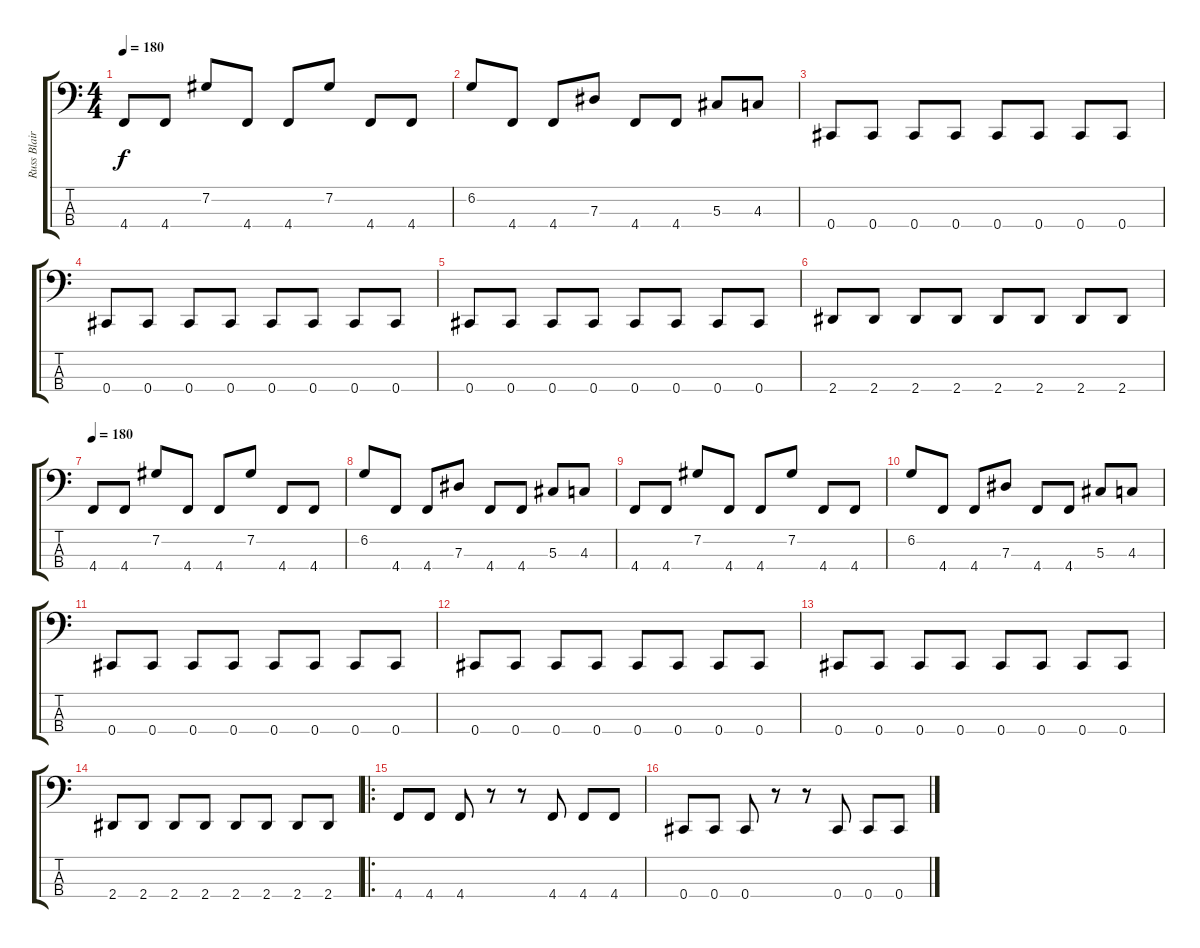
\track ("Russ Blair" "Russ Blair") {instrument electricbasspick}
\staff {score tabs}
\tuning (Gb2 Db2 Ab1 Db1) {hide}
\ts (4 4)
\tempo 180
\clef f4
\ks c
4.4.8{dy f} 4.4.8 7.2.8 4.4.8 4.4.8 7.2.8 4.4.8 4.4.8 |
6.2.8 4.4.8 4.4.8 7.3.8 4.4.8 4.4.8 5.3.8 4.3.8 |
0.4.8 0.4.8 0.4.8 0.4.8 0.4.8 0.4.8 0.4.8 0.4.8 |
0.4.8 0.4.8 0.4.8 0.4.8 0.4.8 0.4.8 0.4.8 0.4.8 |
0.4.8 0.4.8 0.4.8 0.4.8 0.4.8 0.4.8 0.4.8 0.4.8 |
2.4.8 2.4.8 2.4.8 2.4.8 2.4.8 2.4.8 2.4.8 2.4.8 |
\tempo 180
4.4.8 4.4.8 7.2.8 4.4.8 4.4.8 7.2.8 4.4.8 4.4.8 |
6.2.8 4.4.8 4.4.8 7.3.8 4.4.8 4.4.8 5.3.8 4.3.8 |
4.4.8 4.4.8 7.2.8 4.4.8 4.4.8 7.2.8 4.4.8 4.4.8 |
6.2.8 4.4.8 4.4.8 7.3.8 4.4.8 4.4.8 5.3.8 4.3.8 |
0.4.8 0.4.8 0.4.8 0.4.8 0.4.8 0.4.8 0.4.8 0.4.8 |
0.4.8 0.4.8 0.4.8 0.4.8 0.4.8 0.4.8 0.4.8 0.4.8 |
0.4.8 0.4.8 0.4.8 0.4.8 0.4.8 0.4.8 0.4.8 0.4.8 |
2.4.8 2.4.8 2.4.8 2.4.8 2.4.8 2.4.8 2.4.8 2.4.8 |
\ro
4.4.8 4.4.8 4.4.8 r.8 r.8 4.4.8 4.4.8 4.4.8 |
0.4.8 0.4.8 0.4.8 r.8 r.8 0.4.8 0.4.8 0.4.8
